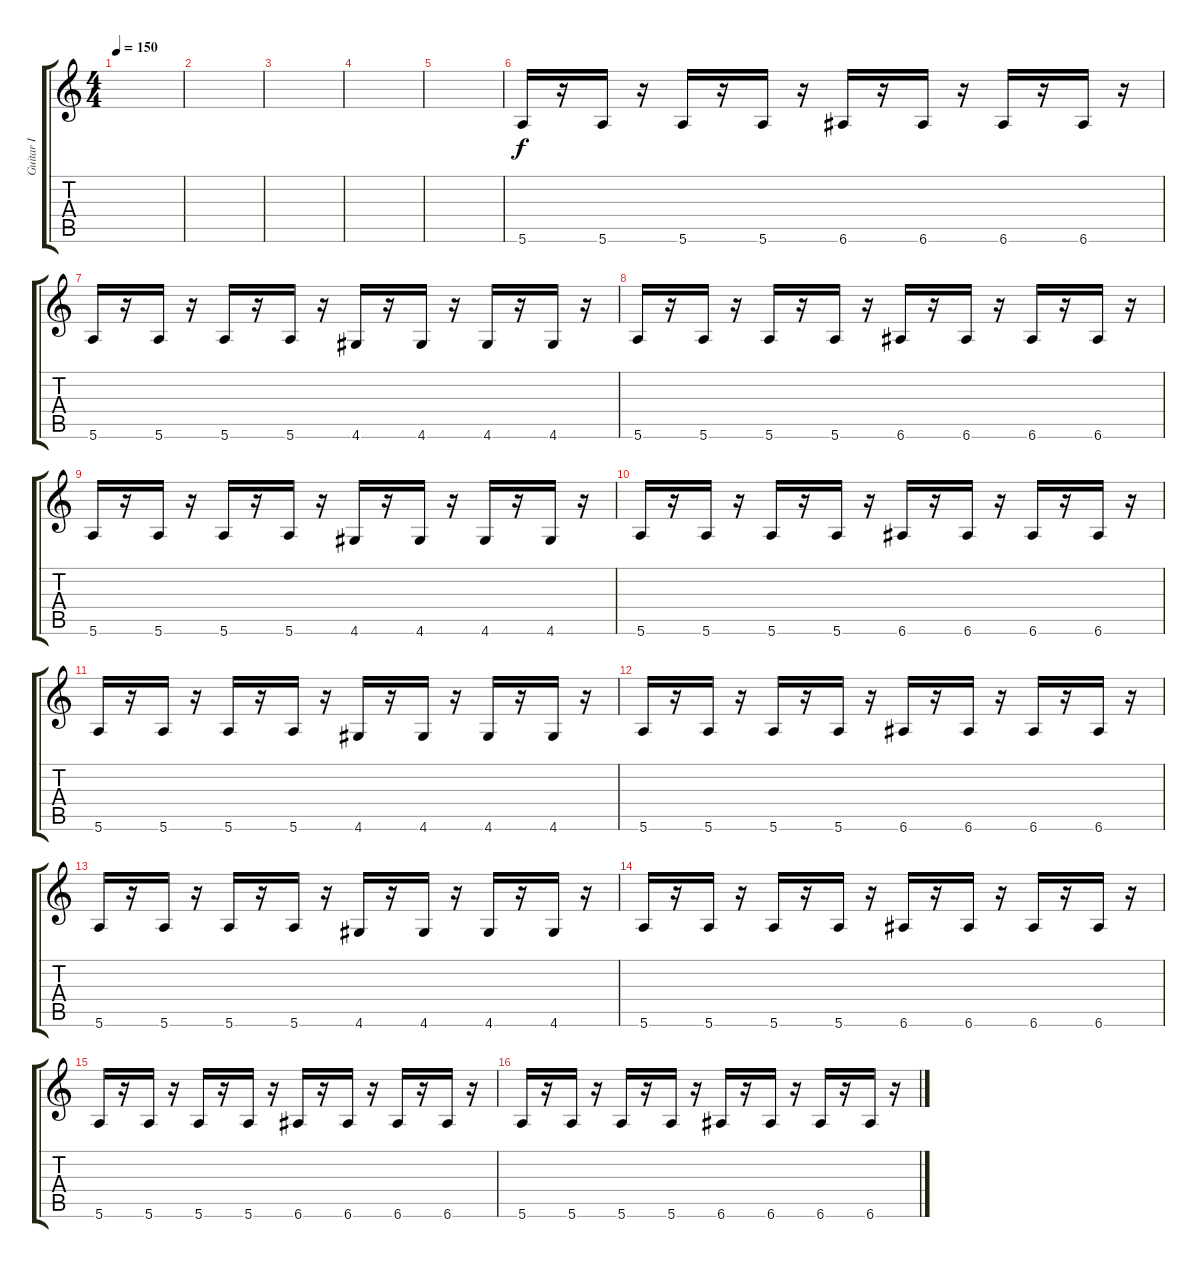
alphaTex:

\track ("Guitar I" "Guitar I") {instrument distortionguitar}
\staff {score tabs}
\tuning (E4 B3 G3 D3 A2 E2) {hide}
\ts (4 4)
\tempo 150
\clef g2
\ks c
|
|
|
|
|
5.6.16 r.16 5.6.16 r.16 5.6.16 r.16 5.6.16 r.16 6.6.16 r.16 6.6.16 r.16 6.6.16 r.16 6.6.16 r.16 |
5.6.16 r.16 5.6.16 r.16 5.6.16 r.16 5.6.16 r.16 4.6.16 r.16 4.6.16 r.16 4.6.16 r.16 4.6.16 r.16 |
5.6.16 r.16 5.6.16 r.16 5.6.16 r.16 5.6.16 r.16 6.6.16 r.16 6.6.16 r.16 6.6.16 r.16 6.6.16 r.16 |
5.6.16 r.16 5.6.16 r.16 5.6.16 r.16 5.6.16 r.16 4.6.16 r.16 4.6.16 r.16 4.6.16 r.16 4.6.16 r.16 |
5.6.16 r.16 5.6.16 r.16 5.6.16 r.16 5.6.16 r.16 6.6.16 r.16 6.6.16 r.16 6.6.16 r.16 6.6.16 r.16 |
5.6.16 r.16 5.6.16 r.16 5.6.16 r.16 5.6.16 r.16 4.6.16 r.16 4.6.16 r.16 4.6.16 r.16 4.6.16 r.16 |
5.6.16 r.16 5.6.16 r.16 5.6.16 r.16 5.6.16 r.16 6.6.16 r.16 6.6.16 r.16 6.6.16 r.16 6.6.16 r.16 |
5.6.16 r.16 5.6.16 r.16 5.6.16 r.16 5.6.16 r.16 4.6.16 r.16 4.6.16 r.16 4.6.16 r.16 4.6.16 r.16 |
5.6.16 r.16 5.6.16 r.16 5.6.16 r.16 5.6.16 r.16 6.6.16 r.16 6.6.16 r.16 6.6.16 r.16 6.6.16 r.16 |
5.6.16 r.16 5.6.16 r.16 5.6.16 r.16 5.6.16 r.16 6.6.16 r.16 6.6.16 r.16 6.6.16 r.16 6.6.16 r.16 |
5.6.16 r.16 5.6.16 r.16 5.6.16 r.16 5.6.16 r.16 6.6.16 r.16 6.6.16 r.16 6.6.16 r.16 6.6.16 r.16
